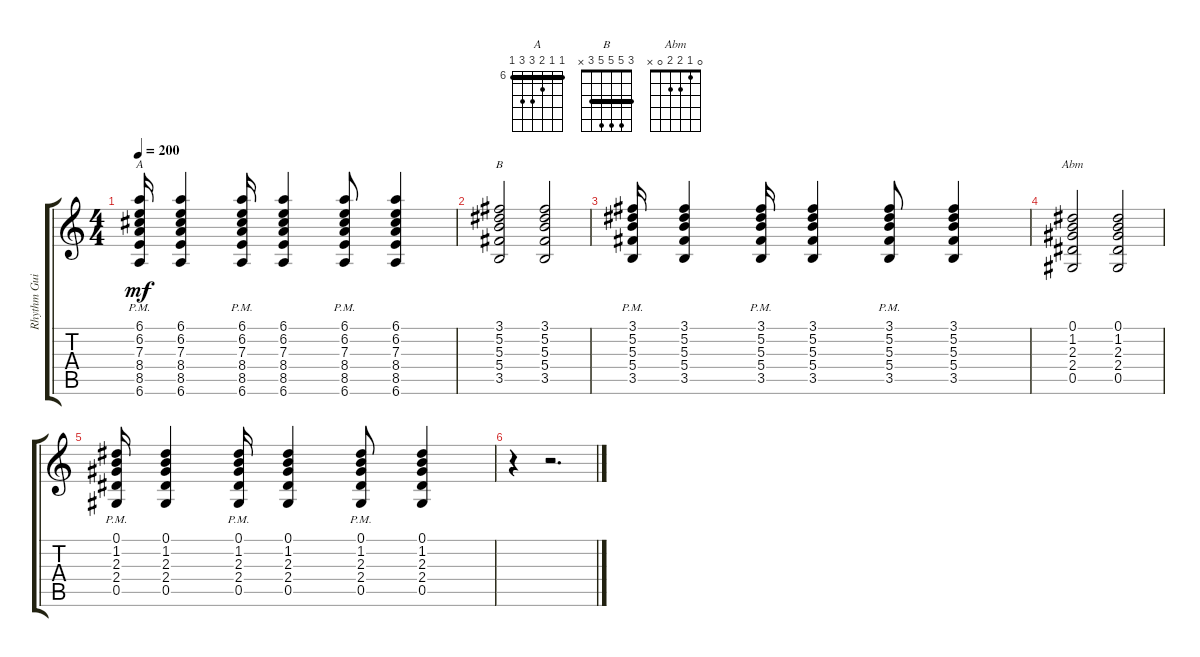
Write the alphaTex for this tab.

\track ("Rhythm Guitar" "Rhythm Gui") {instrument distortionguitar}
\staff {score tabs}
\tuning (Eb4 Bb3 Gb3 Db3 Ab2 Eb2) {hide}
\chord ("A" 6 6 7 8 8 6) {firstfret 6 barre 6}
\chord ("B" 3 5 5 5 3 x) {barre 3}
\chord ("Abm" 0 1 2 2 0 x)
\ts (4 4)
\tempo 200
\clef g2
\ks c
(6.1 6.2 7.3{pm} 8.4{pm} 8.5{pm} 6.6).16{ch "A" dy mf} (6.1 6.2 7.3 8.4 8.5 6.6).4 (6.1 6.2 7.3{pm} 8.4{pm} 8.5{pm} 6.6).16 (6.1 6.2 7.3 8.4 8.5 6.6).4 (6.1 6.2 7.3{pm} 8.4{pm} 8.5{pm} 6.6).8 (6.1 6.2 7.3 8.4 8.5 6.6).4 |
(3.1 5.2 5.3 5.4 3.5).2{ch "B"} (3.1 5.2 5.3 5.4 3.5).2 |
(3.1 5.2 5.3{pm} 5.4{pm} 3.5{pm}).16 (3.1 5.2 5.3 5.4 3.5).4 (3.1 5.2 5.3{pm} 5.4{pm} 3.5{pm}).16 (3.1 5.2 5.3 5.4 3.5).4 (3.1 5.2 5.3{pm} 5.4{pm} 3.5{pm}).8 (3.1 5.2 5.3 5.4 3.5).4 |
(0.1 1.2 2.3 2.4 0.5).2{ch "Abm"} (0.1 1.2 2.3 2.4 0.5).2 |
(0.1 1.2 2.3 2.4{pm} 0.5{pm}).16 (0.1 1.2 2.3 2.4 0.5).4 (0.1 1.2 2.3 2.4{pm} 0.5{pm}).16 (0.1 1.2 2.3 2.4 0.5).4 (0.1 1.2 2.3 2.4{pm} 0.5{pm}).8 (0.1 1.2 2.3 2.4 0.5).4 |
r.4 r.2{d}
